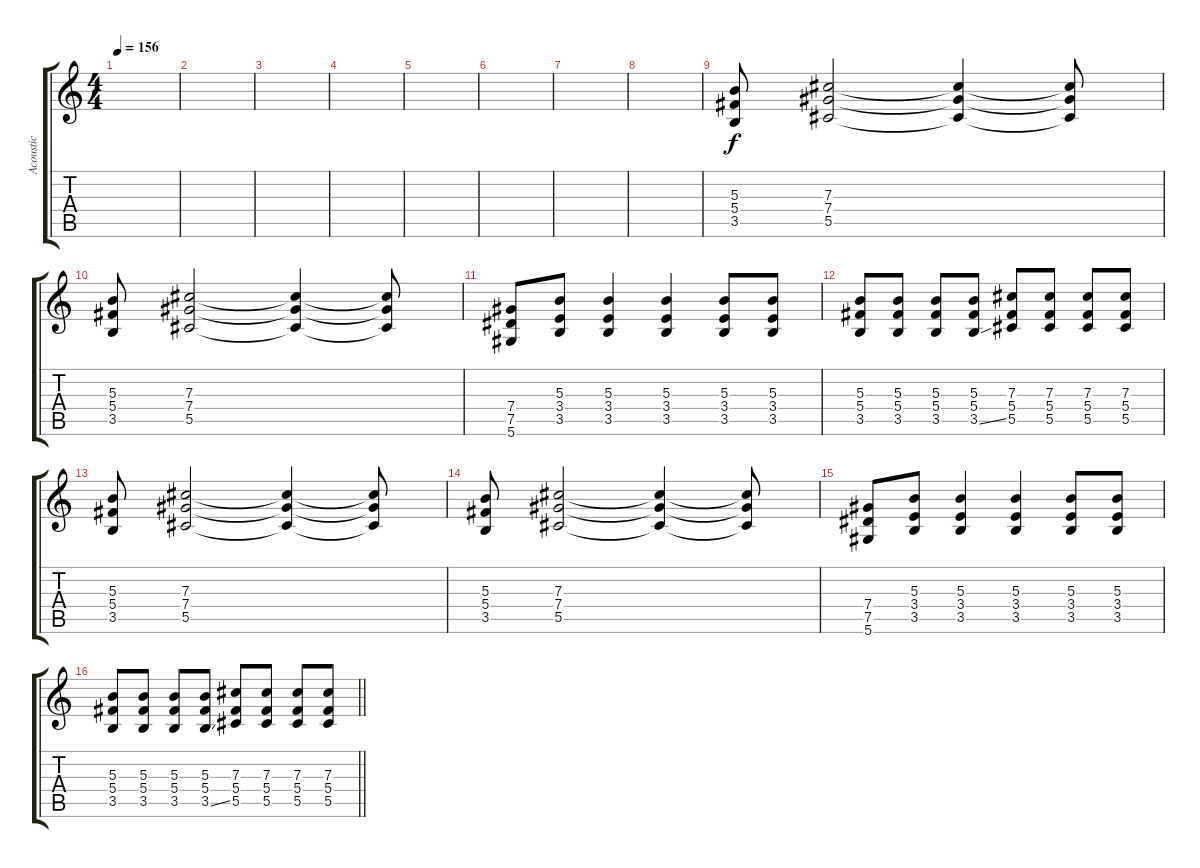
\track ("Acoustic" "Acoustic") {instrument acousticguitarsteel}
\staff {score tabs}
\tuning (Eb4 Bb3 Gb3 Db3 Ab2 Eb2) {hide}
\ts (4 4)
\tempo 156
\clef g2
\ks c
|
|
|
|
|
|
|
|
(5.3 5.4 3.5).8 (7.3 7.4 5.5).2 (7.3{t} 7.4{t} 5.5{t}).4 (7.3{t} 7.4{t} 5.5{t}).8 |
(5.3 5.4 3.5).8 (7.3 7.4 5.5).2 (7.3{t} 7.4{t} 5.5{t}).4 (7.3{t} 7.4{t} 5.5{t}).8 |
(7.4 7.5 5.6).8 (5.3 3.4 3.5).8 (5.3 3.4 3.5).4 (5.3 3.4 3.5).4 (5.3 3.4 3.5).8 (5.3 3.4 3.5).8 |
(5.3 5.4 3.5).8 (5.3 5.4 3.5).8 (5.3 5.4 3.5).8 (5.3 5.4 3.5{ss}).8 (7.3 5.4 5.5).8 (7.3 5.4 5.5).8 (7.3 5.4 5.5).8 (7.3 5.4 5.5).8 |
(5.3 5.4 3.5).8 (7.3 7.4 5.5).2 (7.3{t} 7.4{t} 5.5{t}).4 (7.3{t} 7.4{t} 5.5{t}).8 |
(5.3 5.4 3.5).8 (7.3 7.4 5.5).2 (7.3{t} 7.4{t} 5.5{t}).4 (7.3{t} 7.4{t} 5.5{t}).8 |
(7.4 7.5 5.6).8 (5.3 3.4 3.5).8 (5.3 3.4 3.5).4 (5.3 3.4 3.5).4 (5.3 3.4 3.5).8 (5.3 3.4 3.5).8 |
\barLineRight lightlight
(5.3 5.4 3.5).8 (5.3 5.4 3.5).8 (5.3 5.4 3.5).8 (5.3 5.4 3.5{ss}).8 (7.3 5.4 5.5).8 (7.3 5.4 5.5).8 (7.3 5.4 5.5).8 (7.3 5.4 5.5).8
